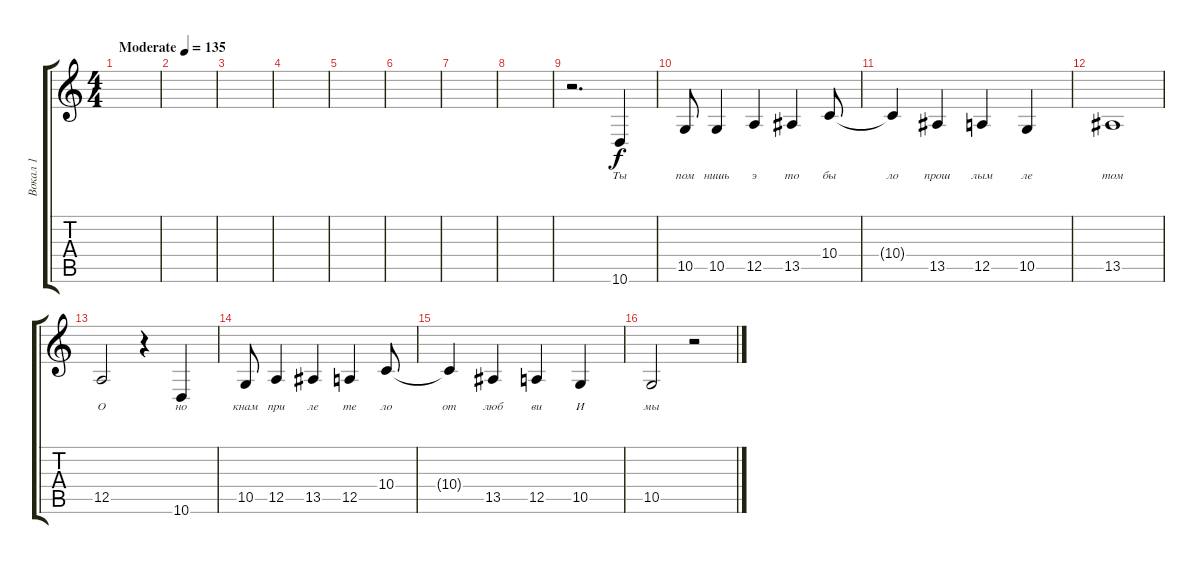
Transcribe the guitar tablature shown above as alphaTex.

\track ("Вокал 1" "Вокал 1") {instrument violin}
\staff {score tabs}
\tuning (E4 B3 G3 D3 A2 E2) {hide}
\ts (4 4)
\tempo (135 "Moderate")
\clef g2
\ks c
|
|
|
|
|
|
|
|
r.2{d} 10.6.4{lyrics (0 "Ты") lyrics (1 "") lyrics (2 "") lyrics (3 "") lyrics (4 "")} |
10.5.8{lyrics (0 "пом") lyrics (1 "") lyrics (2 "") lyrics (3 "") lyrics (4 "")} 10.5.4{lyrics (0 "нишь") lyrics (1 "") lyrics (2 "") lyrics (3 "") lyrics (4 "")} 12.5.4{lyrics (0 "э") lyrics (1 "") lyrics (2 "") lyrics (3 "") lyrics (4 "")} 13.5.4{lyrics (0 "то") lyrics (1 "") lyrics (2 "") lyrics (3 "") lyrics (4 "")} 10.4.8{lyrics (0 "бы") lyrics (1 "") lyrics (2 "") lyrics (3 "") lyrics (4 "")} |
10.4{t}.4{lyrics (0 "ло") lyrics (1 "") lyrics (2 "") lyrics (3 "") lyrics (4 "")} 13.5.4{lyrics (0 "прош") lyrics (1 "") lyrics (2 "") lyrics (3 "") lyrics (4 "")} 12.5.4{lyrics (0 "лым") lyrics (1 "") lyrics (2 "") lyrics (3 "") lyrics (4 "")} 10.5.4{lyrics (0 "ле") lyrics (1 "") lyrics (2 "") lyrics (3 "") lyrics (4 "")} |
13.5.1{lyrics (0 "том") lyrics (1 "") lyrics (2 "") lyrics (3 "") lyrics (4 "")} |
12.5.2{lyrics (0 "О") lyrics (1 "") lyrics (2 "") lyrics (3 "") lyrics (4 "")} r.4 10.6.4{lyrics (0 "но") lyrics (1 "") lyrics (2 "") lyrics (3 "") lyrics (4 "")} |
10.5.8{lyrics (0 "кнам") lyrics (1 "") lyrics (2 "") lyrics (3 "") lyrics (4 "")} 12.5.4{lyrics (0 "при") lyrics (1 "") lyrics (2 "") lyrics (3 "") lyrics (4 "")} 13.5.4{lyrics (0 "ле") lyrics (1 "") lyrics (2 "") lyrics (3 "") lyrics (4 "")} 12.5.4{lyrics (0 "те") lyrics (1 "") lyrics (2 "") lyrics (3 "") lyrics (4 "")} 10.4.8{lyrics (0 "ло") lyrics (1 "") lyrics (2 "") lyrics (3 "") lyrics (4 "")} |
10.4{t}.4{lyrics (0 "от") lyrics (1 "") lyrics (2 "") lyrics (3 "") lyrics (4 "")} 13.5.4{lyrics (0 "люб") lyrics (1 "") lyrics (2 "") lyrics (3 "") lyrics (4 "")} 12.5.4{lyrics (0 "ви") lyrics (1 "") lyrics (2 "") lyrics (3 "") lyrics (4 "")} 10.5.4{lyrics (0 "И") lyrics (1 "") lyrics (2 "") lyrics (3 "") lyrics (4 "")} |
10.5.2{lyrics (0 "мы") lyrics (1 "") lyrics (2 "") lyrics (3 "") lyrics (4 "")} r.2
